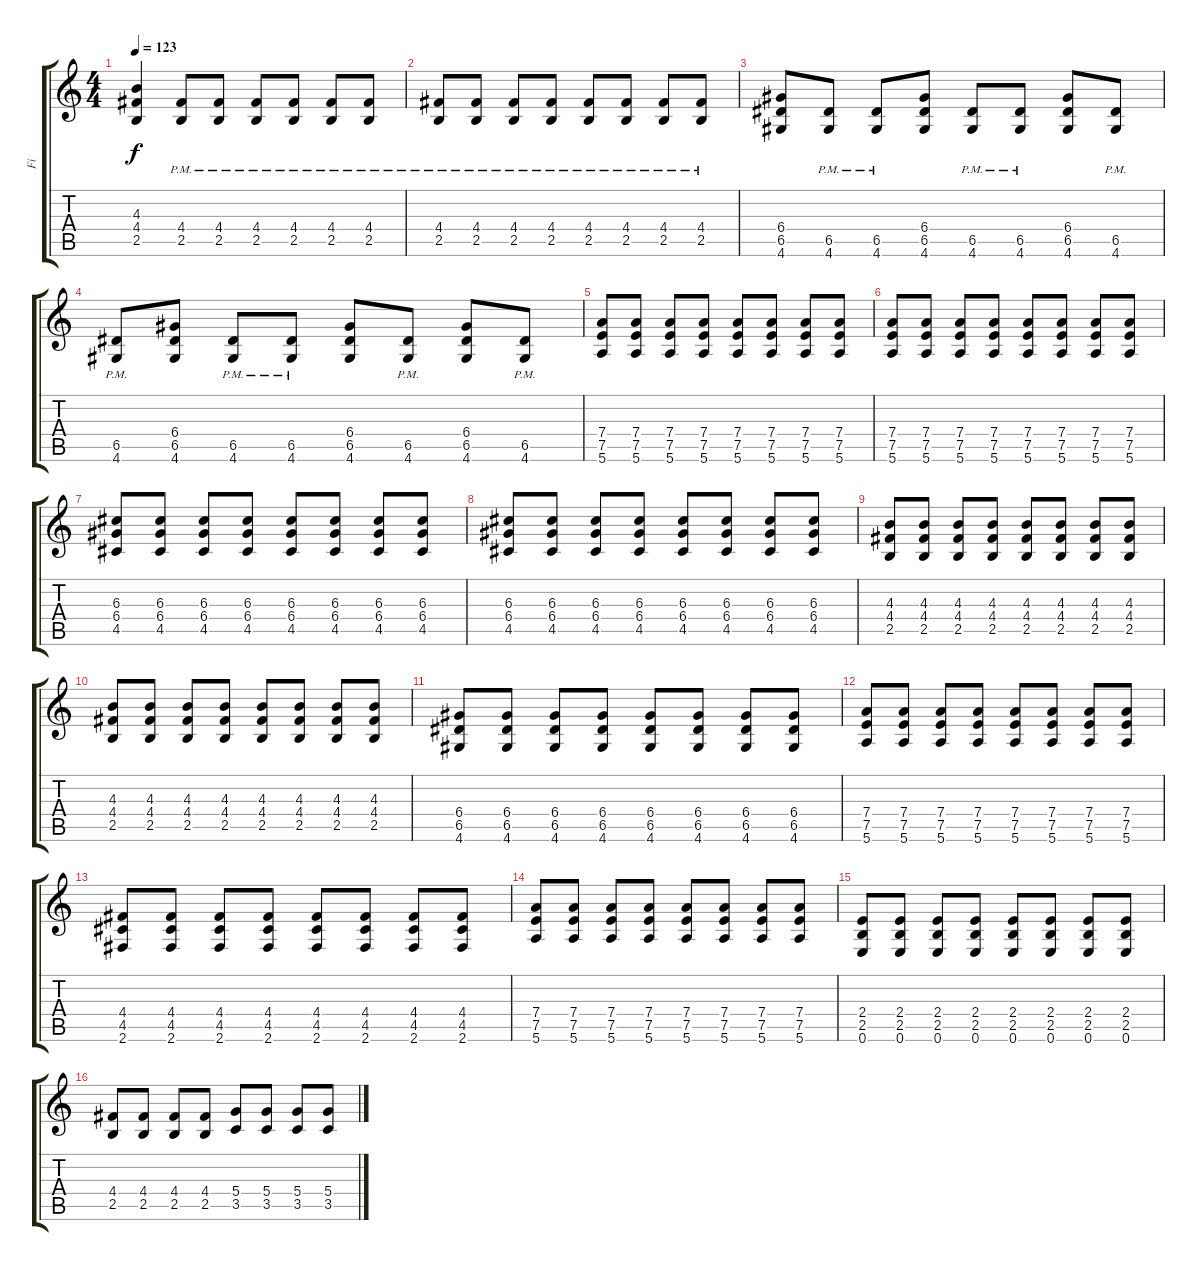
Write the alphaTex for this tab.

\track ("Fi" "Fi") {instrument distortionguitar}
\staff {score tabs}
\tuning (E4 B3 G3 D3 A2 E2) {hide}
\ts (4 4)
\tempo 123
\clef g2
\ks c
(4.3 4.4 2.5).4{dy f} (4.4{pm} 2.5{pm}).8 (4.4{pm} 2.5{pm}).8 (4.4{pm} 2.5{pm}).8 (4.4{pm} 2.5{pm}).8 (4.4{pm} 2.5{pm}).8 (4.4{pm} 2.5{pm}).8 |
(4.4{pm} 2.5{pm}).8 (4.4{pm} 2.5{pm}).8 (4.4{pm} 2.5{pm}).8 (4.4{pm} 2.5{pm}).8 (4.4{pm} 2.5{pm}).8 (4.4{pm} 2.5{pm}).8 (4.4{pm} 2.5{pm}).8 (4.4{pm} 2.5{pm}).8 |
(6.4 6.5 4.6).8 (6.5{pm} 4.6{pm}).8 (6.5{pm} 4.6{pm}).8 (6.4 6.5 4.6).8 (6.5{pm} 4.6{pm}).8 (6.5{pm} 4.6{pm}).8 (6.4 6.5 4.6).8 (6.5{pm} 4.6{pm}).8 |
(6.5{pm} 4.6{pm}).8 (6.4 6.5 4.6).8 (6.5{pm} 4.6{pm}).8 (6.5{pm} 4.6{pm}).8 (6.4 6.5 4.6).8 (6.5{pm} 4.6{pm}).8 (6.4 6.5 4.6).8 (6.5{pm} 4.6{pm}).8 |
(7.4 7.5 5.6).8 (7.4 7.5 5.6).8 (7.4 7.5 5.6).8 (7.4 7.5 5.6).8 (7.4 7.5 5.6).8 (7.4 7.5 5.6).8 (7.4 7.5 5.6).8 (7.4 7.5 5.6).8 |
(7.4 7.5 5.6).8 (7.4 7.5 5.6).8 (7.4 7.5 5.6).8 (7.4 7.5 5.6).8 (7.4 7.5 5.6).8 (7.4 7.5 5.6).8 (7.4 7.5 5.6).8 (7.4 7.5 5.6).8 |
(6.3 6.4 4.5).8 (6.3 6.4 4.5).8 (6.3 6.4 4.5).8 (6.3 6.4 4.5).8 (6.3 6.4 4.5).8 (6.3 6.4 4.5).8 (6.3 6.4 4.5).8 (6.3 6.4 4.5).8 |
(6.3 6.4 4.5).8 (6.3 6.4 4.5).8 (6.3 6.4 4.5).8 (6.3 6.4 4.5).8 (6.3 6.4 4.5).8 (6.3 6.4 4.5).8 (6.3 6.4 4.5).8 (6.3 6.4 4.5).8 |
(4.3 4.4 2.5).8 (4.3 4.4 2.5).8 (4.3 4.4 2.5).8 (4.3 4.4 2.5).8 (4.3 4.4 2.5).8 (4.3 4.4 2.5).8 (4.3 4.4 2.5).8 (4.3 4.4 2.5).8 |
(4.3 4.4 2.5).8 (4.3 4.4 2.5).8 (4.3 4.4 2.5).8 (4.3 4.4 2.5).8 (4.3 4.4 2.5).8 (4.3 4.4 2.5).8 (4.3 4.4 2.5).8 (4.3 4.4 2.5).8 |
(6.4 6.5 4.6).8 (6.4 6.5 4.6).8 (6.4 6.5 4.6).8 (6.4 6.5 4.6).8 (6.4 6.5 4.6).8 (6.4 6.5 4.6).8 (6.4 6.5 4.6).8 (6.4 6.5 4.6).8 |
(7.4 7.5 5.6).8 (7.4 7.5 5.6).8 (7.4 7.5 5.6).8 (7.4 7.5 5.6).8 (7.4 7.5 5.6).8 (7.4 7.5 5.6).8 (7.4 7.5 5.6).8 (7.4 7.5 5.6).8 |
(4.4 4.5 2.6).8 (4.4 4.5 2.6).8 (4.4 4.5 2.6).8 (4.4 4.5 2.6).8 (4.4 4.5 2.6).8 (4.4 4.5 2.6).8 (4.4 4.5 2.6).8 (4.4 4.5 2.6).8 |
(7.4 7.5 5.6).8 (7.4 7.5 5.6).8 (7.4 7.5 5.6).8 (7.4 7.5 5.6).8 (7.4 7.5 5.6).8 (7.4 7.5 5.6).8 (7.4 7.5 5.6).8 (7.4 7.5 5.6).8 |
(2.4 2.5 0.6).8 (2.4 2.5 0.6).8 (2.4 2.5 0.6).8 (2.4 2.5 0.6).8 (2.4 2.5 0.6).8 (2.4 2.5 0.6).8 (2.4 2.5 0.6).8 (2.4 2.5 0.6).8 |
(4.4 2.5).8 (4.4 2.5).8 (4.4 2.5).8 (4.4 2.5).8 (5.4 3.5).8 (5.4 3.5).8 (5.4 3.5).8 (5.4 3.5).8
